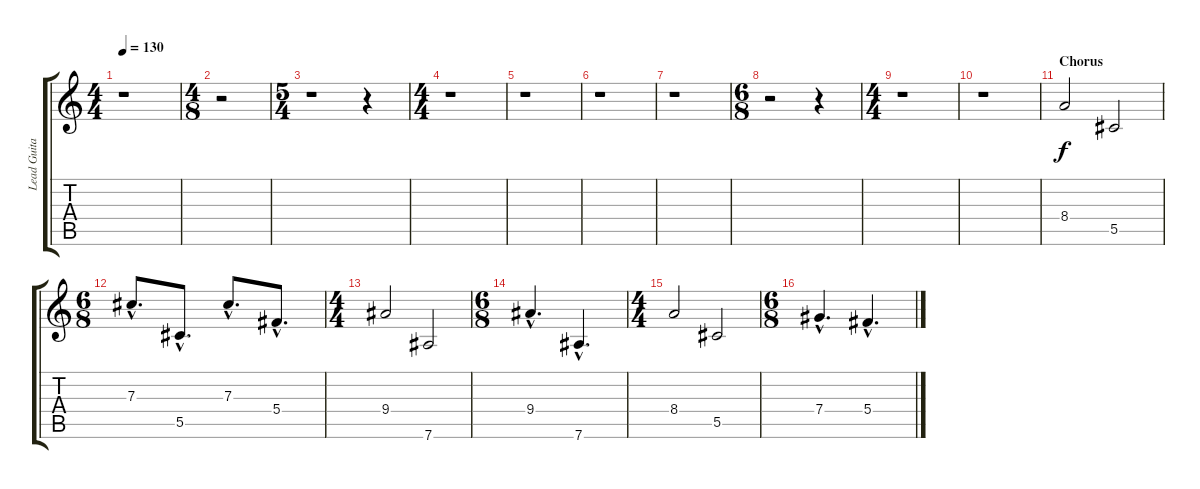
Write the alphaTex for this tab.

\track ("Lead Guitar II" "Lead Guita") {instrument overdrivenguitar}
\staff {score tabs}
\tuning (Eb4 Bb3 Gb3 Db3 Ab2 Eb2) {hide}
\ts (4 4)
\tempo 130
\clef g2
\ks c
r.1{dy f} |
\ts (4 8)
r.2 |
\ts (5 4)
r.1 r.4 |
\ts (4 4)
r.1 |
r.1 |
r.1 |
r.1 |
\ts (6 8)
r.2 r.4 |
\ts (4 4)
r.1 |
r.1 |
\section ("" "Chorus")
8.4.2 5.5.2 |
\ts (6 8)
7.3{hac}.8{d} 5.5{hac}.8{d} 7.3{hac}.8{d} 5.4{hac}.8{d} |
\ts (4 4)
9.4.2 7.6.2 |
\ts (6 8)
9.4{hac}.4{d} 7.6{hac}.4{d} |
\ts (4 4)
8.4.2 5.5.2 |
\ts (6 8)
7.4{hac}.4{d} 5.4{hac}.4{d}
